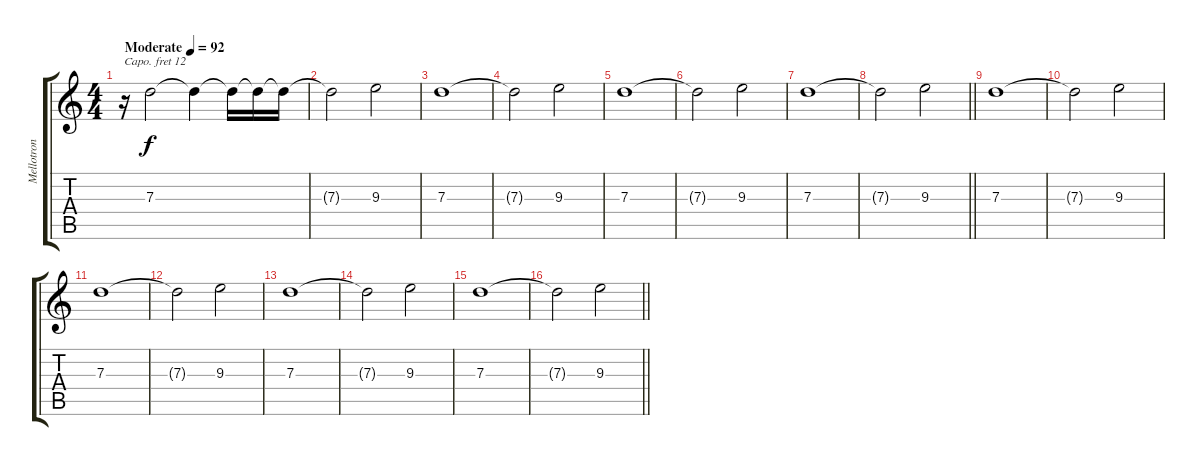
\track ("Mellotron 1" "Mellotron ") {instrument recorder}
\staff {score tabs}
\capo 12
\tuning (E4 B3 G3 D3 A2 E2) {hide}
\ts (4 4)
\tempo (92 "Moderate")
\clef g2
\ks c
r.16{dy f instrument recorder} 7.3.2 7.3{t}.4 7.3{t}.16 7.3{t}.16 7.3{t}.16 |
7.3{t}.2 9.3.2 |
7.3.1 |
7.3{t}.2 9.3.2 |
7.3.1 |
7.3{t}.2 9.3.2 |
7.3.1 |
\barLineRight lightlight
7.3{t}.2 9.3.2 |
7.3.1 |
7.3{t}.2 9.3.2 |
7.3.1 |
7.3{t}.2 9.3.2 |
7.3.1 |
7.3{t}.2 9.3.2 |
7.3.1 |
\barLineRight lightlight
7.3{t}.2 9.3.2
